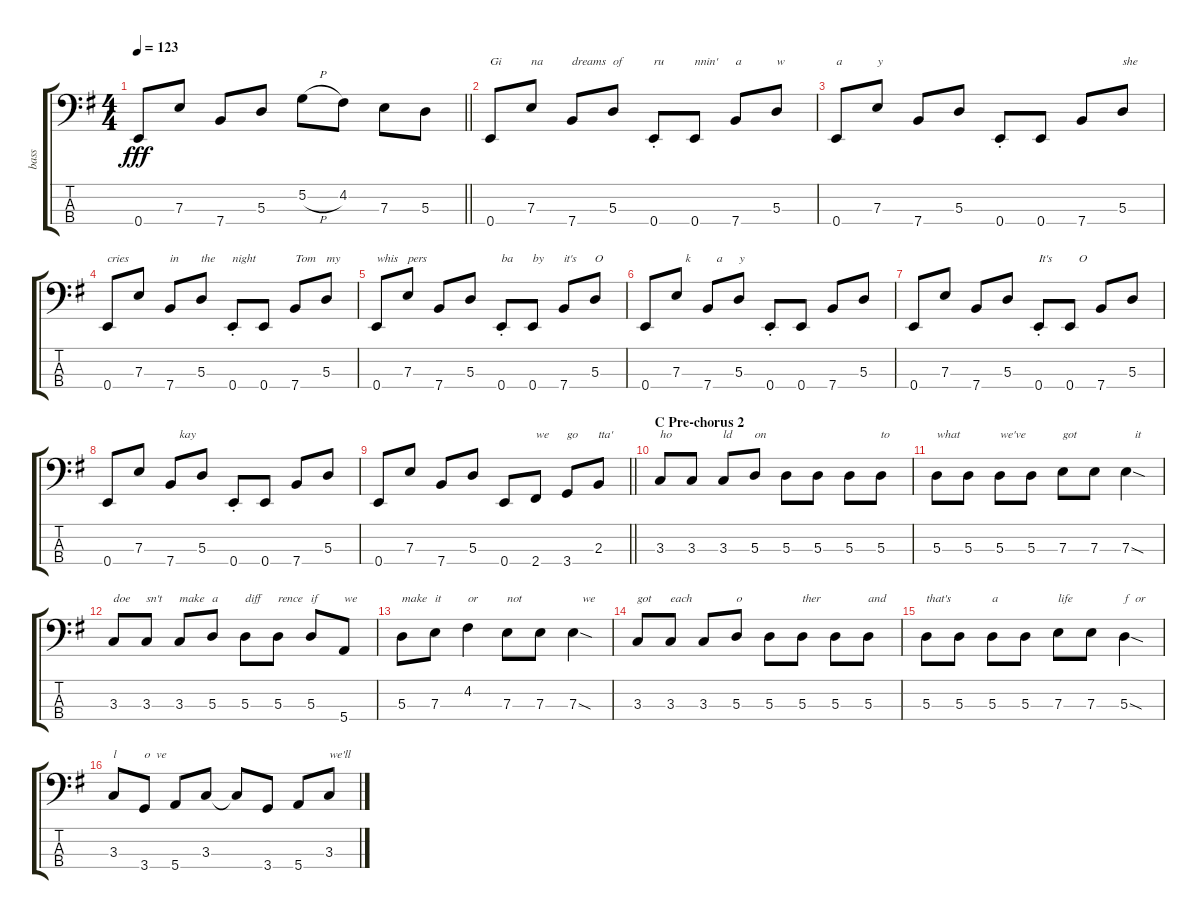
\track ("bass" "bass") {instrument electricbasspick}
\staff {score tabs}
\tuning (G2 D2 A1 E1) {hide}
\ts (4 4)
\tempo 123
\clef f4
\barLineRight lightlight
\ks g
0.4.8{dy fff} 7.3.8 7.4.8 5.3.8 5.2{h}.8 4.2.8 7.3.8 5.3.8 |
0.4.8{txt "Gi"} 7.3.8{txt "na"} 7.4.8{txt "dreams"} 5.3.8{txt "of"} 0.4{st}.8{txt "ru"} 0.4.8{txt "nnin'"} 7.4.8{txt "a"} 5.3.8{txt "w"} |
0.4.8{txt "a"} 7.3.8{txt "y"} 7.4.8 5.3.8 0.4{st}.8 0.4.8 7.4.8 5.3.8{txt "she"} |
0.4.8{txt "cries"} 7.3.8 7.4.8{txt "in"} 5.3.8{txt "the"} 0.4{st}.8{txt "night"} 0.4.8 7.4.8{txt "Tom"} 5.3.8{txt "my"} |
0.4.8{txt "whis"} 7.3.8{txt "pers"} 7.4.8 5.3.8 0.4{st}.8{txt "ba"} 0.4.8{txt "by"} 7.4.8{txt "it's"} 5.3.8{txt "O"} |
0.4.8 7.3.8{txt "   k"} 7.4.8{txt "   a"} 5.3.8{txt "y"} 0.4{st}.8 0.4.8 7.4.8 5.3.8 |
0.4.8 7.3.8 7.4.8 5.3.8 0.4{st}.8{txt "It's"} 0.4.8{txt "   O"} 7.4.8 5.3.8 |
0.4.8 7.3.8 7.4.8{txt "   kay"} 5.3.8 0.4{st}.8 0.4.8 7.4.8 5.3.8 |
\barLineRight lightlight
0.4.8 7.3.8 7.4.8 5.3.8 0.4.8 2.4.8{txt "we"} 3.4.8{txt "go"} 2.3.8{txt "tta'"} |
\section ("" "C Pre-chorus 2 ")
3.3.8{txt "ho"} 3.3.8 3.3.8{txt "ld"} 5.3.8{txt "on"} 5.3.8 5.3.8 5.3.8 5.3.8{txt "to"} |
5.3.8{txt "what"} 5.3.8 5.3.8{txt "we've"} 5.3.8 7.3.8{txt "got"} 7.3.8 7.3{sod}.4{txt "   it"} |
3.3.8{txt "doe"} 3.3.8{txt "sn't"} 3.3.8{txt "make"} 5.3.8{txt "a"} 5.3.8{txt "diff"} 5.3.8{txt "rence"} 5.3.8{txt "if"} 5.4.8{txt "we"} |
5.3.8{txt "make"} 7.3.8{txt "it"} 4.2.4{txt "or"} 7.3.8{txt "not"} 7.3.8 7.3{sod}.4{txt "   we"} |
3.3.8{txt "got"} 3.3.8{txt "each"} 3.3.8 5.3.8{txt "o"} 5.3.8 5.3.8{txt "ther"} 5.3.8 5.3.8{txt "and"} |
5.3.8{txt "that's"} 5.3.8 5.3.8{txt "a"} 5.3.8 7.3.8{txt "life"} 7.3.8 5.3{sod}.4{txt "f  or"} |
3.3.8{txt "l"} 3.4.8{txt "o  ve"} 5.4.8 3.3.8 3.3{t}.8 3.4.8 5.4.8 3.3.8{txt "we'll"}
